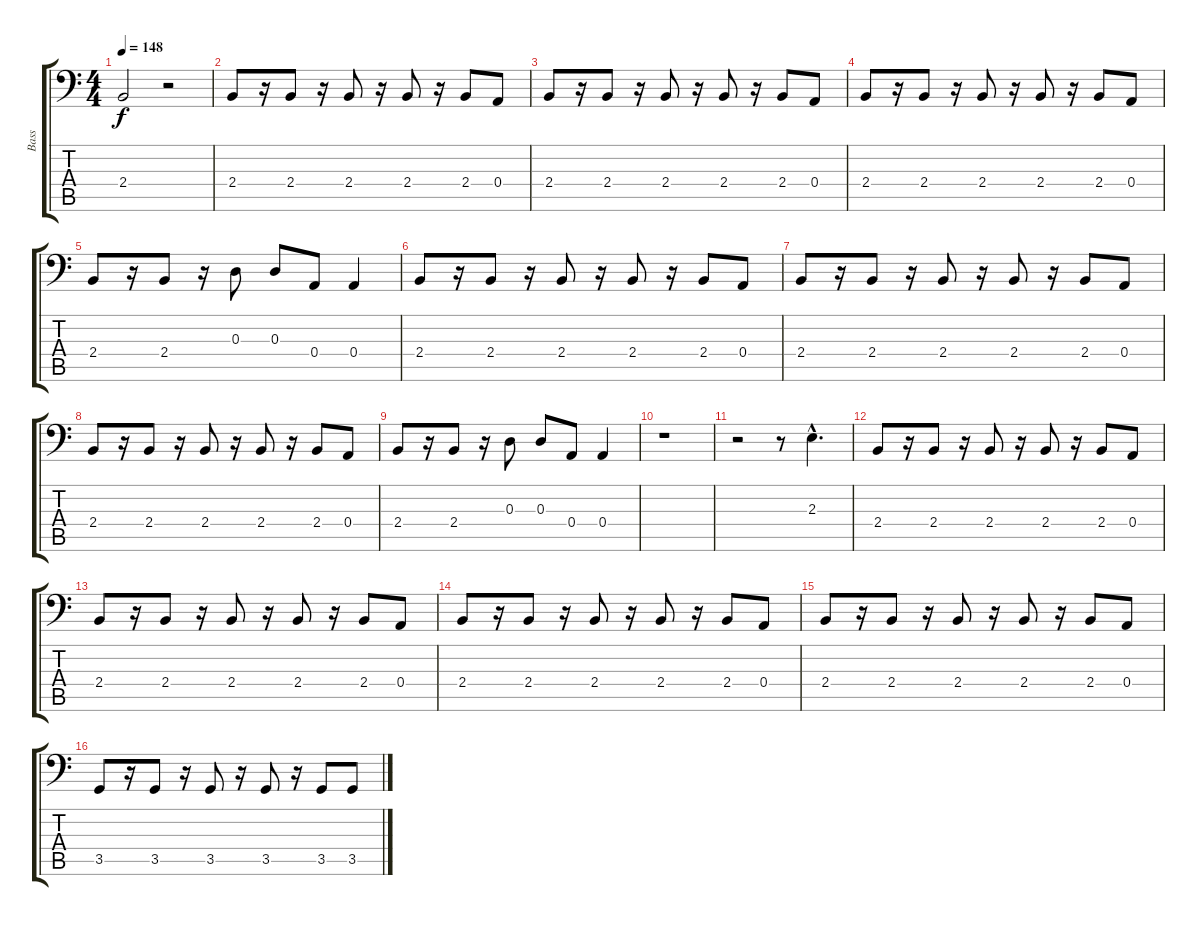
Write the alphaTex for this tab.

\track ("Bass" "Bass") {instrument fretlessbass}
\staff {score tabs}
\tuning (C3 G2 D2 A1 E1 B0) {hide}
\ts (4 4)
\tempo 148
\clef f4
\ks c
2.4{t}.2{dy f} r.2 |
2.4.8 r.16 2.4.8 r.16 2.4.8 r.16 2.4.8 r.16 2.4.8 0.4.8 |
2.4.8 r.16 2.4.8 r.16 2.4.8 r.16 2.4.8 r.16 2.4.8 0.4.8 |
2.4.8 r.16 2.4.8 r.16 2.4.8 r.16 2.4.8 r.16 2.4.8 0.4.8 |
2.4.8 r.16 2.4.8 r.16 0.3.8 0.3.8 0.4.8 0.4.4 |
2.4.8 r.16 2.4.8 r.16 2.4.8 r.16 2.4.8 r.16 2.4.8 0.4.8 |
2.4.8 r.16 2.4.8 r.16 2.4.8 r.16 2.4.8 r.16 2.4.8 0.4.8 |
2.4.8 r.16 2.4.8 r.16 2.4.8 r.16 2.4.8 r.16 2.4.8 0.4.8 |
2.4.8 r.16 2.4.8 r.16 0.3.8 0.3.8 0.4.8 0.4.4 |
r.1 |
r.2 r.8 2.3{hac}.4{d} |
2.4.8 r.16 2.4.8 r.16 2.4.8 r.16 2.4.8 r.16 2.4.8 0.4.8 |
2.4.8 r.16 2.4.8 r.16 2.4.8 r.16 2.4.8 r.16 2.4.8 0.4.8 |
2.4.8 r.16 2.4.8 r.16 2.4.8 r.16 2.4.8 r.16 2.4.8 0.4.8 |
2.4.8 r.16 2.4.8 r.16 2.4.8 r.16 2.4.8 r.16 2.4.8 0.4.8 |
3.5.8 r.16 3.5.8 r.16 3.5.8 r.16 3.5.8 r.16 3.5.8 3.5.8
